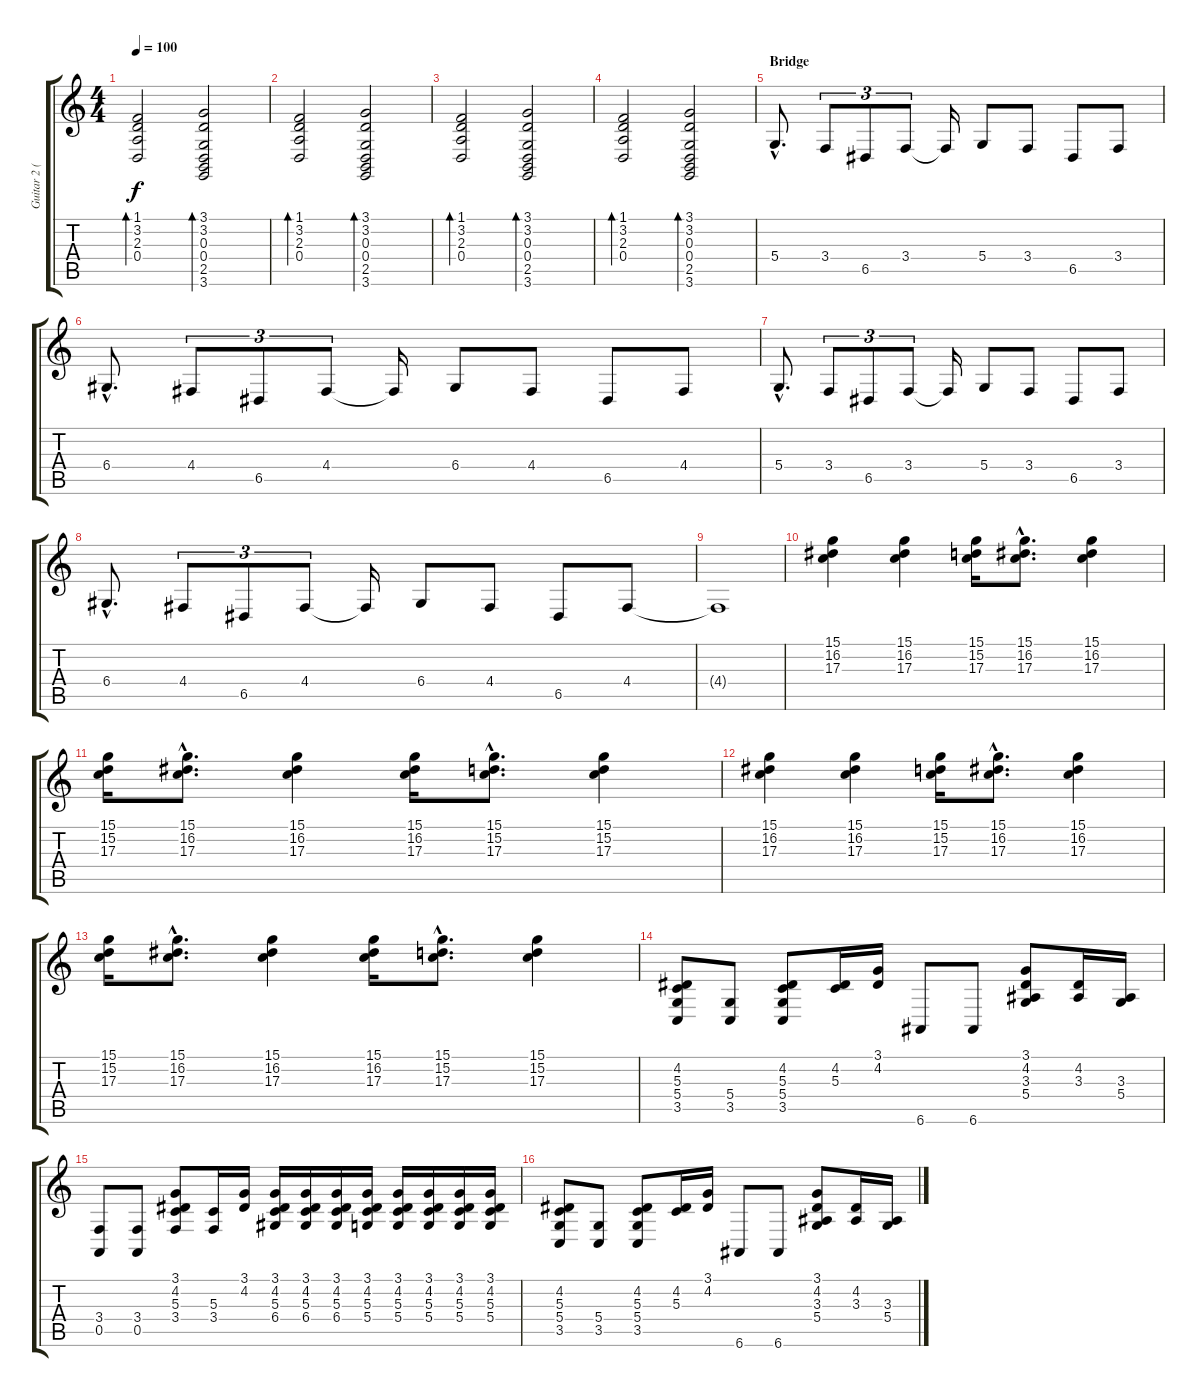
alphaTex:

\track ("Guitar 2 (piano arr. for guitar)" "Guitar 2 (") {instrument acousticgrandpiano}
\staff {score tabs}
\tuning (E4 B3 G3 D3 A2 E2) {hide}
\ts (4 4)
\tempo 100
\clef g2
\ks c
(1.1 3.2 2.3 0.4).2{bd 240 dy f} (3.1 3.2 0.3 0.4 2.5 3.6).2{bd 120} |
(1.1 3.2 2.3 0.4).2{bd 240} (3.1 3.2 0.3 0.4 2.5 3.6).2{bd 120} |
(1.1 3.2 2.3 0.4).2{bd 240} (3.1 3.2 0.3 0.4 2.5 3.6).2{bd 120} |
(1.1 3.2 2.3 0.4).2{bd 240} (3.1 3.2 0.3 0.4 2.5 3.6).2{bd 120} |
\section ("" "Bridge")
5.4{hac}.8{d} 3.4.8{tu (3 2)} 6.5.8{tu (3 2)} 3.4.8{tu (3 2)} 3.4{t}.16 5.4.8 3.4.8 6.5.8 3.4.8 |
6.4{hac}.8{d} 4.4.8{tu (3 2)} 6.5.8{tu (3 2)} 4.4.8{tu (3 2)} 4.4{t}.16 6.4.8 4.4.8 6.5.8 4.4.8 |
5.4{hac}.8{d} 3.4.8{tu (3 2)} 6.5.8{tu (3 2)} 3.4.8{tu (3 2)} 3.4{t}.16 5.4.8 3.4.8 6.5.8 3.4.8 |
6.4{hac}.8{d} 4.4.8{tu (3 2)} 6.5.8{tu (3 2)} 4.4.8{tu (3 2)} 4.4{t}.16 6.4.8 4.4.8 6.5.8 4.4.8 |
4.4{t}.1 |
(15.1 16.2 17.3).4 (15.1 16.2 17.3).4 (15.1 15.2 17.3).16 (15.1{hac} 16.2{hac} 17.3{hac}).8{d} (15.1 16.2 17.3).4 |
(15.1 15.2 17.3).16 (15.1{hac} 16.2{hac} 17.3{hac}).8{d} (15.1 16.2 17.3).4 (15.1 16.2 17.3).16 (15.1{hac} 15.2{hac} 17.3{hac}).8{d} (15.1 15.2 17.3).4 |
(15.1 16.2 17.3).4 (15.1 16.2 17.3).4 (15.1 15.2 17.3).16 (15.1{hac} 16.2{hac} 17.3{hac}).8{d} (15.1 16.2 17.3).4 |
(15.1 15.2 17.3).16 (15.1{hac} 16.2{hac} 17.3{hac}).8{d} (15.1 16.2 17.3).4 (15.1 16.2 17.3).16 (15.1{hac} 15.2{hac} 17.3{hac}).8{d} (15.1 15.2 17.3).4 |
(4.2 5.3 5.4 3.5).8 (5.4 3.5).8 (4.2 5.3 5.4 3.5).8 (4.2 5.3).16 (3.1 4.2).16 6.6.8 6.6.8 (3.1 4.2 3.3 5.4).8 (4.2 3.3).16 (3.3 5.4).16 |
(3.4 0.5).8 (3.4 0.5).8 (3.1 4.2 5.3 3.4).8 (5.3 3.4).16 (3.1 4.2).16 (3.1 4.2 5.3 6.4).16 (3.1 4.2 5.3 6.4).16 (3.1 4.2 5.3 6.4).16 (3.1 4.2 5.3 5.4).16 (3.1 4.2 5.3 5.4).16 (3.1 4.2 5.3 5.4).16 (3.1 4.2 5.3 5.4).16 (3.1 4.2 5.3 5.4).16 |
(4.2 5.3 5.4 3.5).8 (5.4 3.5).8 (4.2 5.3 5.4 3.5).8 (4.2 5.3).16 (3.1 4.2).16 6.6.8 6.6.8 (3.1 4.2 3.3 5.4).8 (4.2 3.3).16 (3.3 5.4).16
